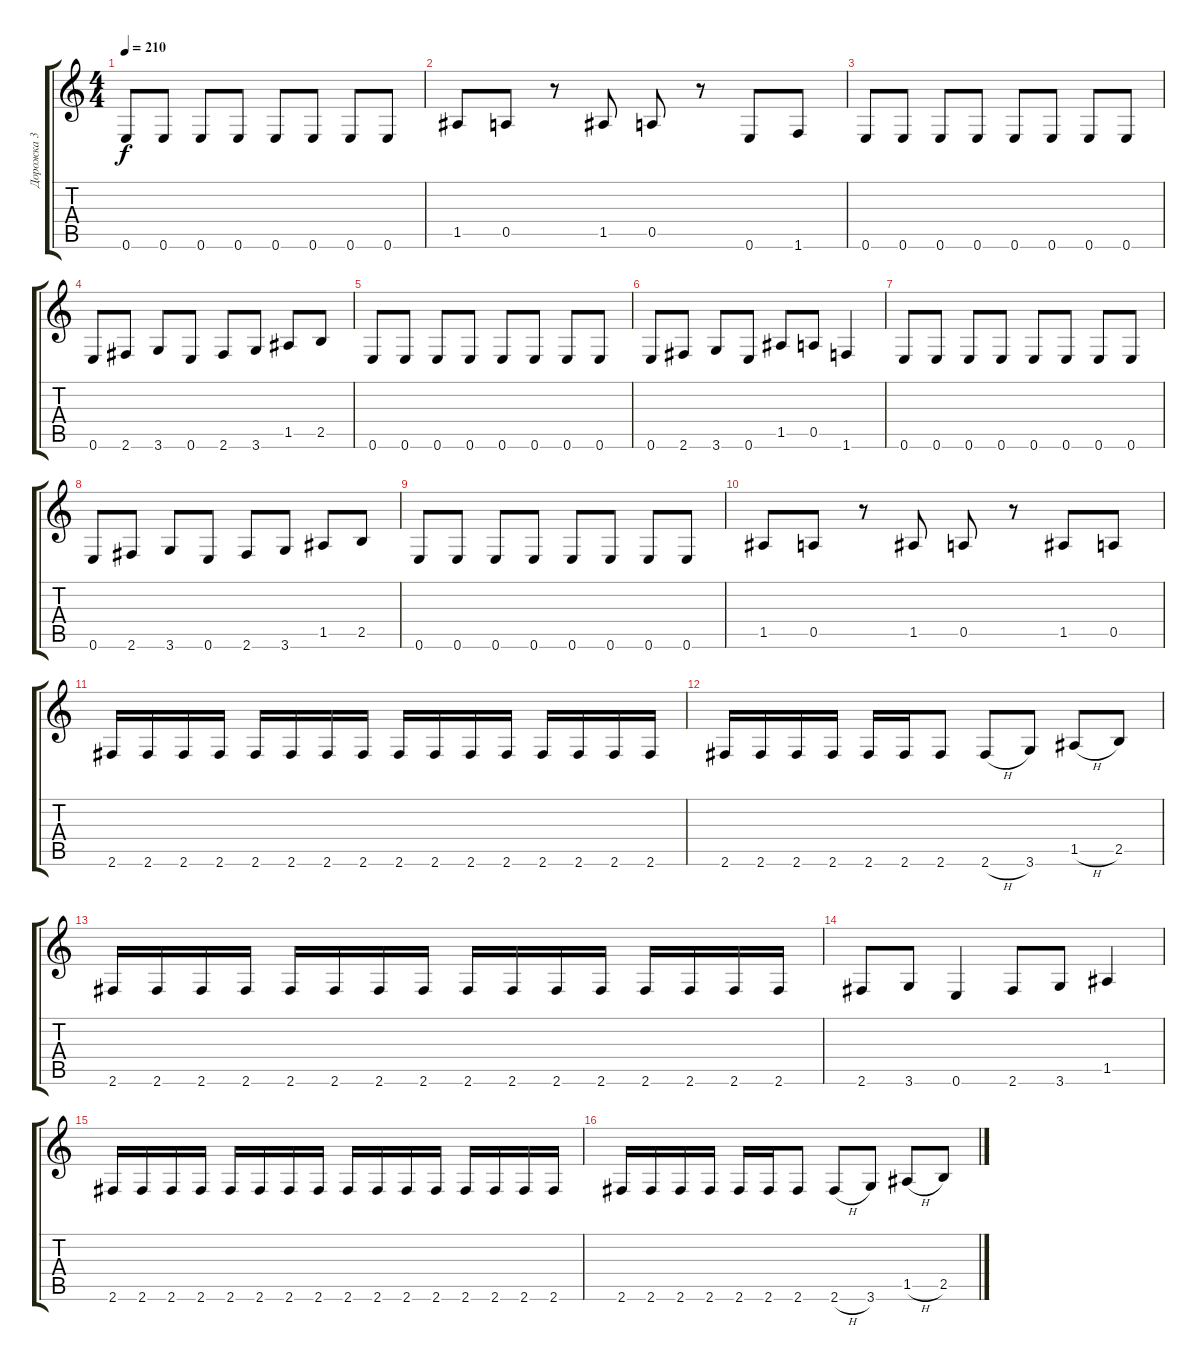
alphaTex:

\track ("Дорожка 3" "Дорожка 3") {instrument overdrivenguitar}
\staff {score tabs}
\tuning (E4 B3 G3 D3 A2 E2) {hide}
\ts (4 4)
\tempo 210
\clef g2
\ks c
0.6.8{dy f} 0.6.8 0.6.8 0.6.8 0.6.8 0.6.8 0.6.8 0.6.8 |
1.5.8 0.5.8 r.8 1.5.8 0.5.8 r.8 0.6.8 1.6.8 |
0.6.8 0.6.8 0.6.8 0.6.8 0.6.8 0.6.8 0.6.8 0.6.8 |
0.6.8 2.6.8 3.6.8 0.6.8 2.6.8 3.6.8 1.5.8 2.5.8 |
0.6.8 0.6.8 0.6.8 0.6.8 0.6.8 0.6.8 0.6.8 0.6.8 |
0.6.8 2.6.8 3.6.8 0.6.8 1.5.8 0.5.8 1.6.4 |
0.6.8 0.6.8 0.6.8 0.6.8 0.6.8 0.6.8 0.6.8 0.6.8 |
0.6.8 2.6.8 3.6.8 0.6.8 2.6.8 3.6.8 1.5.8 2.5.8 |
0.6.8 0.6.8 0.6.8 0.6.8 0.6.8 0.6.8 0.6.8 0.6.8 |
1.5.8 0.5.8 r.8 1.5.8 0.5.8 r.8 1.5.8 0.5.8 |
2.6.16 2.6.16 2.6.16 2.6.16 2.6.16 2.6.16 2.6.16 2.6.16 2.6.16 2.6.16 2.6.16 2.6.16 2.6.16 2.6.16 2.6.16 2.6.16 |
2.6.16 2.6.16 2.6.16 2.6.16 2.6.16 2.6.16 2.6.8 2.6{h}.8 3.6.8 1.5{h}.8 2.5.8 |
2.6.16 2.6.16 2.6.16 2.6.16 2.6.16 2.6.16 2.6.16 2.6.16 2.6.16 2.6.16 2.6.16 2.6.16 2.6.16 2.6.16 2.6.16 2.6.16 |
2.6.8 3.6.8 0.6.4 2.6.8 3.6.8 1.5.4 |
2.6.16 2.6.16 2.6.16 2.6.16 2.6.16 2.6.16 2.6.16 2.6.16 2.6.16 2.6.16 2.6.16 2.6.16 2.6.16 2.6.16 2.6.16 2.6.16 |
2.6.16 2.6.16 2.6.16 2.6.16 2.6.16 2.6.16 2.6.8 2.6{h}.8 3.6.8 1.5{h}.8 2.5.8
